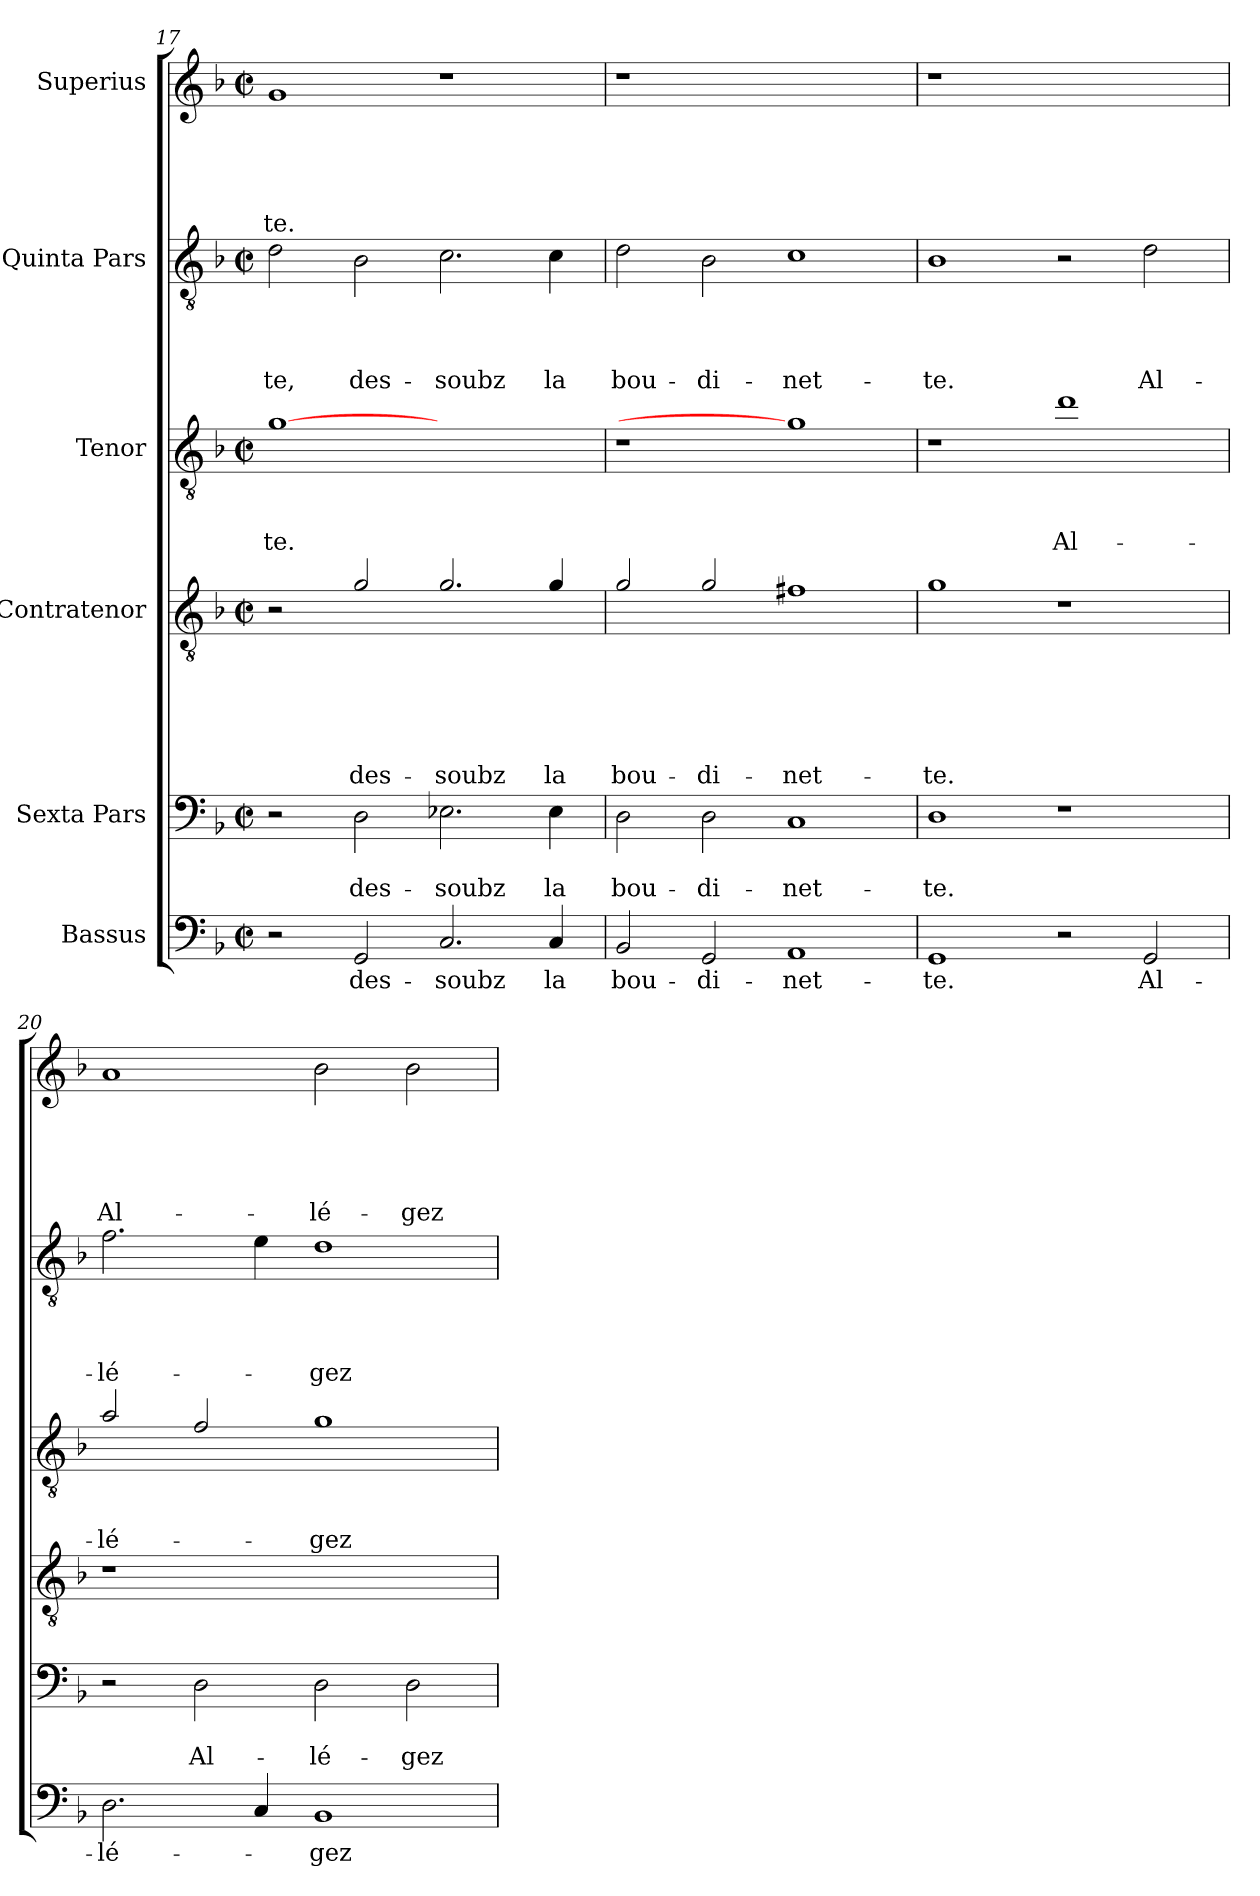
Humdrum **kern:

**kern	**text	**kern	**text	**text	**kern	**text	**text	**text	**text	**text	**text	**kern	**text	**text	**text	**kern	**text	**text	**text	**text	**kern	**text	**text	**text	**text	**text
*part6	*part6	*part5	*part5	*part5	*part4	*part4	*part4	*part4	*part4	*part4	*part4	*part3	*part3	*part3	*part3	*part2	*part2	*part2	*part2	*part2	*part1	*part1	*part1	*part1	*part1	*part1
*staff6	*staff6	*staff5	*staff5	*staff5	*staff4	*staff4	*staff4	*staff4	*staff4	*staff4	*staff4	*staff3	*staff3	*staff3	*staff3	*staff2	*staff2	*staff2	*staff2	*staff2	*staff1	*staff1	*staff1	*staff1	*staff1	*staff1
*I"Bassus	*	*I"Sexta Pars	*	*	*I"Contratenor	*	*	*	*	*	*	*I"Tenor	*	*	*	*I"Quinta Pars	*	*	*	*	*I"Superius	*	*	*	*	*
!!LO:LB:g=z
*clefF4	*	*clefF4	*	*	*clefGv2	*	*	*	*	*	*	*clefGv2	*	*	*	*clefGv2	*	*	*	*	*clefG2	*	*	*	*	*
*	*	*	*	*	*ITrd8c14	*	*	*	*	*	*	*ITrd7c12	*	*	*	*	*	*	*	*	*	*	*	*	*	*
*k[b-]	*	*k[b-]	*	*	*k[b-]	*	*	*	*	*	*	*k[b-]	*	*	*	*k[b-]	*	*	*	*	*k[b-]	*	*	*	*	*
*F:	*	*F:	*	*	*F:	*	*	*	*	*	*	*F:	*	*	*	*F:	*	*	*	*	*F:	*	*	*	*	*
*M2/2	*	*M2/2	*	*	*M2/2	*	*	*	*	*	*	*M2/2	*	*	*	*M2/2	*	*	*	*	*M2/2	*	*	*	*	*
*met(c|)	*	*met(c|)	*	*	*met(c|)	*	*	*	*	*	*	*met(c|)	*	*	*	*met(c|)	*	*	*	*	*met(c|)	*	*	*	*	*
=17	=17	=17	=17	=17	=17	=17	=17	=17	=17	=17	=17	=17	=17	=17	=17	=17	=17	=17	=17	=17	=17	=17	=17	=17	=17	=17
2r	.	2r	.	.	2r	.	.	.	.	.	.	[1G	.	.	-te.	2d\	.	.	.	-te,	1g	.	.	.	.	-te.
2GG/	des-	2D\	.	des-	2G/	.	.	.	.	.	des-	.	.	.	.	2B-\	.	.	.	des-	.	.	.	.	.	.
2.C/	-soubz	2.E-X\	.	-soubz	2.G/	.	.	.	.	.	-soubz	1ryy	.	.	.	2.c\	.	.	.	-soubz	1r	.	.	.	.	.
4C/	la	4E-\	.	la	4G/	.	.	.	.	.	la	.	.	.	.	4c\	.	.	.	la	.	.	.	.	.	.
=18	=18	=18	=18	=18	=18	=18	=18	=18	=18	=18	=18	=18	=18	=18	=18	=18	=18	=18	=18	=18	=18	=18	=18	=18	=18	=18
2BB-/	bou-	2D\	.	bou-	2G/	.	.	.	.	.	bou-	1r	.	.	.	2d\	.	.	.	bou-	1r	.	.	.	.	.
2GG/	-di-	2D\	.	-di-	2G/	.	.	.	.	.	-di-	.	.	.	.	2B-\	.	.	.	-di-	.	.	.	.	.	.
1AA	-net-	1C	.	-net-	1F#X	.	.	.	.	.	-net-	1G]	.	.	.	1c	.	.	.	-net-	1ryy	.	.	.	.	.
=19	=19	=19	=19	=19	=19	=19	=19	=19	=19	=19	=19	=19	=19	=19	=19	=19	=19	=19	=19	=19	=19	=19	=19	=19	=19	=19
1GG	-te.	1D	.	-te.	1G	.	.	.	.	.	-te.	1r	.	.	.	1B-	.	.	.	-te.	1r	.	.	.	.	.
2r	.	1r	.	.	1r	.	.	.	.	.	.	1d	.	.	Al-	2r	.	.	.	.	1ryy	.	.	.	.	.
2GG/	Al-	.	.	.	.	.	.	.	.	.	.	.	.	.	.	2d\	.	.	.	Al-	.	.	.	.	.	.
=20	=20	=20	=20	=20	=20	=20	=20	=20	=20	=20	=20	=20	=20	=20	=20	=20	=20	=20	=20	=20	=20	=20	=20	=20	=20	=20
2.D\	-lé-	2r	.	.	1r	.	.	.	.	.	.	2A/	.	.	-lé-	2.f\	.	.	.	-lé-	1a	.	.	.	.	Al-
.	.	2D\	.	Al-	.	.	.	.	.	.	.	2F/	.	.	.	.	.	.	.	.	.	.	.	.	.	.
4C/	.	.	.	.	.	.	.	.	.	.	.	.	.	.	.	4e\	.	.	.	.	.	.	.	.	.	.
1BB-	-gez	2D\	.	-lé-	1ryy	.	.	.	.	.	.	1G	.	.	-gez	1d	.	.	.	-gez	2b-\	.	.	.	.	-lé-
.	.	2D\	.	-gez	.	.	.	.	.	.	.	.	.	.	.	.	.	.	.	.	2b-\	.	.	.	.	-gez
=	=	=	=	=	=	=	=	=	=	=	=	=	=	=	=	=	=	=	=	=	=	=	=	=	=	=
*-	*-	*-	*-	*-	*-	*-	*-	*-	*-	*-	*-	*-	*-	*-	*-	*-	*-	*-	*-	*-	*-	*-	*-	*-	*-	*-
